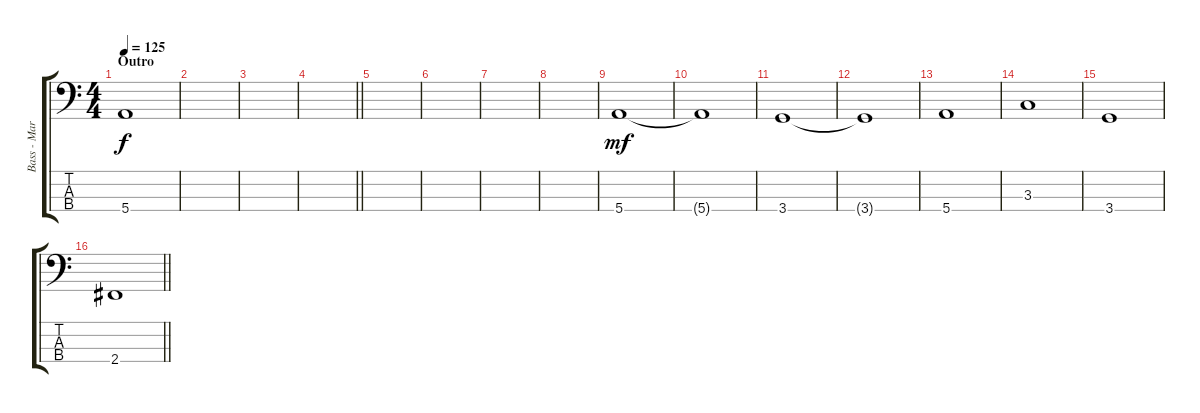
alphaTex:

\track ("Bass - Marius" "Bass - Mar") {instrument electricbassfinger}
\staff {score tabs}
\tuning (G2 D2 A1 E1) {hide}
\ts (4 4)
\section ("" "Outro")
\tempo 125
\clef f4
\ks c
5.4.1{dy f} |
|
|
\barLineRight lightlight
|
|
|
|
|
5.4.1{dy mf} |
5.4{t}.1 |
3.4.1 |
3.4{t}.1 |
5.4.1 |
3.3.1 |
3.4.1 |
\barLineRight lightlight
2.4.1
